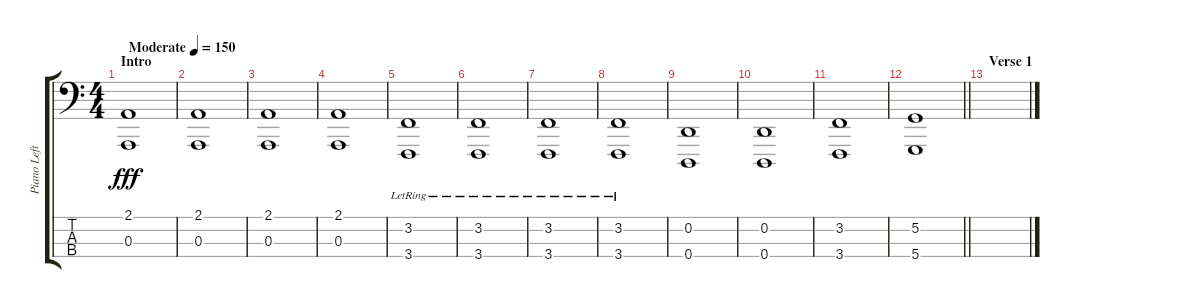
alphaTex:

\track ("Piano Left Hand" "Piano Left") {instrument acousticgrandpiano}
\staff {score tabs}
\tuning (G2 D2 A1 D1) {hide}
\ts (4 4)
\section ("" "Intro")
\tempo (150 "Moderate")
\clef f4
\ks c
(2.1 0.3).1{dy fff instrument acousticgrandpiano} |
(2.1 0.3).1 |
(2.1 0.3).1 |
(2.1 0.3).1 |
(3.2 3.4{lr}).1 |
(3.2 3.4{lr}).1 |
(3.2 3.4{lr}).1 |
(3.2 3.4{lr}).1 |
(0.2 0.4).1 |
(0.2 0.4).1 |
(3.2 3.4).1 |
\barLineRight lightlight
(5.2 5.4).1 |
\section ("" "Verse 1")
